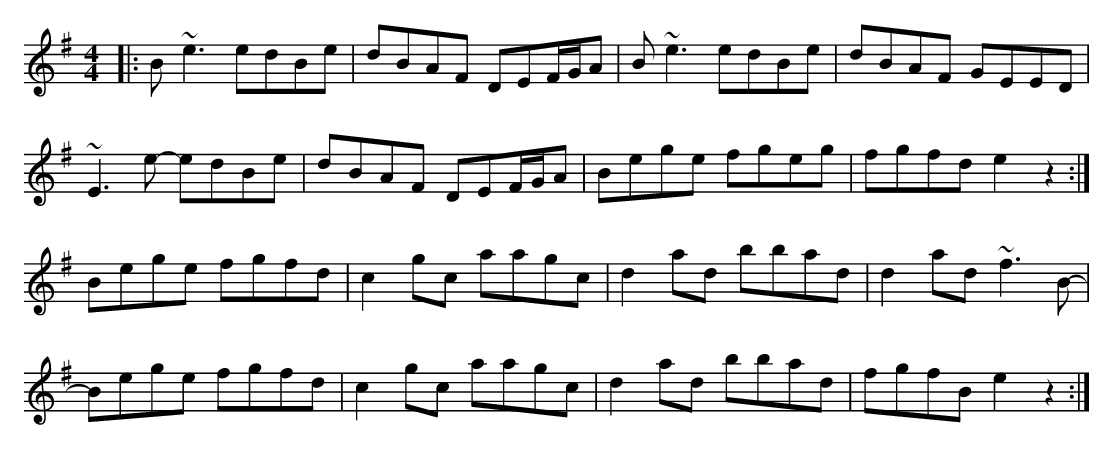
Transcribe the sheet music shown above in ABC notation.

X:1
M:4/4
K:Emin
|:B ~e3 edBe|dBAF DEF/G/A|B ~e3 edBe|dBAF GEED|
~E3 e- edBe|dBAF DEF/G/A|Bege fgeg|fgfd e2 z2:|
Bege fgfd|c2 gc aagc|d2 ad bbad|d2 ad ~f3B-|
Bege fgfd|c2 gc aagc|d2 ad bbad|fgfB e2 z2:|
